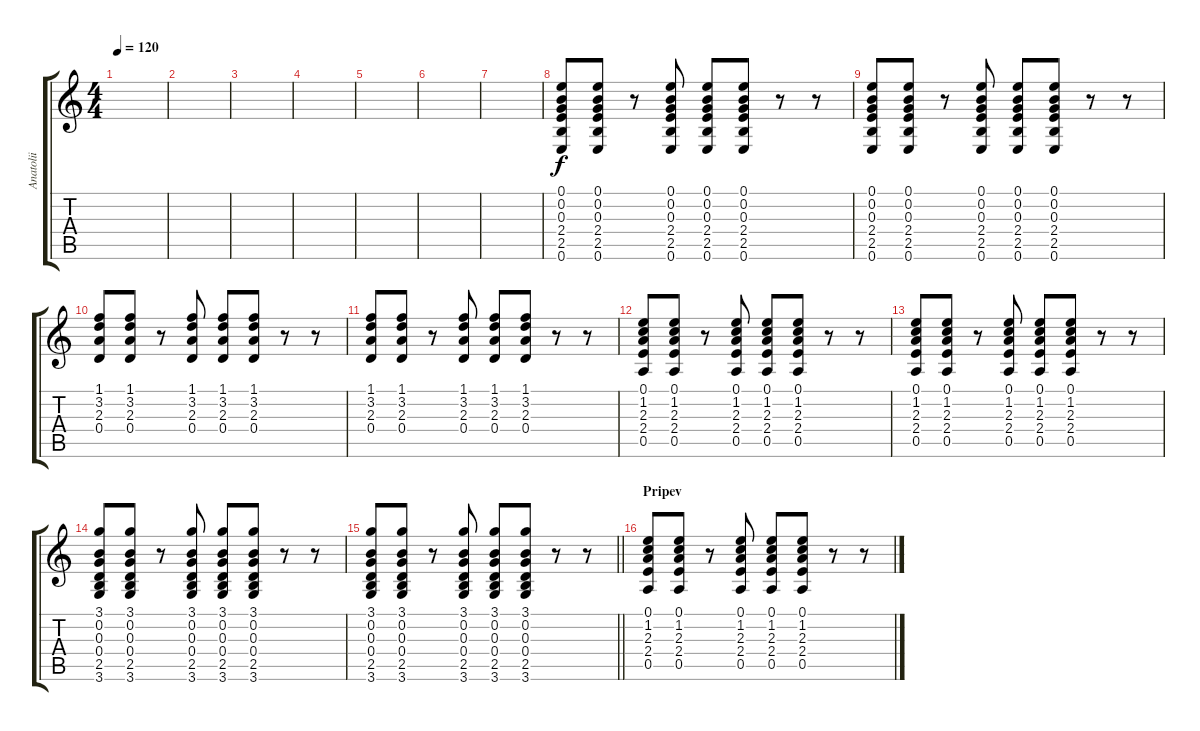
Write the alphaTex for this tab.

\track ("Anatolii" "Anatolii") {instrument acousticguitarsteel}
\staff {score tabs}
\tuning (E4 B3 G3 D3 A2 E2) {hide}
\ts (4 4)
\tempo 120
\clef g2
\ks c
|
|
|
|
|
|
|
(0.1 0.2 0.3 2.4 2.5 0.6).8 (0.1 0.2 0.3 2.4 2.5 0.6).8 r.8 (0.1 0.2 0.3 2.4 2.5 0.6).8 (0.1 0.2 0.3 2.4 2.5 0.6).8 (0.1 0.2 0.3 2.4 2.5 0.6).8 r.8 r.8 |
(0.1 0.2 0.3 2.4 2.5 0.6).8 (0.1 0.2 0.3 2.4 2.5 0.6).8 r.8 (0.1 0.2 0.3 2.4 2.5 0.6).8 (0.1 0.2 0.3 2.4 2.5 0.6).8 (0.1 0.2 0.3 2.4 2.5 0.6).8 r.8 r.8 |
(1.1 3.2 2.3 0.4).8 (1.1 3.2 2.3 0.4).8 r.8 (1.1 3.2 2.3 0.4).8 (1.1 3.2 2.3 0.4).8 (1.1 3.2 2.3 0.4).8 r.8 r.8 |
(1.1 3.2 2.3 0.4).8 (1.1 3.2 2.3 0.4).8 r.8 (1.1 3.2 2.3 0.4).8 (1.1 3.2 2.3 0.4).8 (1.1 3.2 2.3 0.4).8 r.8 r.8 |
(0.1 1.2 2.3 2.4 0.5).8 (0.1 1.2 2.3 2.4 0.5).8 r.8 (0.1 1.2 2.3 2.4 0.5).8 (0.1 1.2 2.3 2.4 0.5).8 (0.1 1.2 2.3 2.4 0.5).8 r.8 r.8 |
(0.1 1.2 2.3 2.4 0.5).8 (0.1 1.2 2.3 2.4 0.5).8 r.8 (0.1 1.2 2.3 2.4 0.5).8 (0.1 1.2 2.3 2.4 0.5).8 (0.1 1.2 2.3 2.4 0.5).8 r.8 r.8 |
(3.1 0.2 0.3 0.4 2.5 3.6).8 (3.1 0.2 0.3 0.4 2.5 3.6).8 r.8 (3.1 0.2 0.3 0.4 2.5 3.6).8 (3.1 0.2 0.3 0.4 2.5 3.6).8 (3.1 0.2 0.3 0.4 2.5 3.6).8 r.8 r.8 |
\barLineRight lightlight
(3.1 0.2 0.3 0.4 2.5 3.6).8 (3.1 0.2 0.3 0.4 2.5 3.6).8 r.8 (3.1 0.2 0.3 0.4 2.5 3.6).8 (3.1 0.2 0.3 0.4 2.5 3.6).8 (3.1 0.2 0.3 0.4 2.5 3.6).8 r.8 r.8 |
\section ("" "Pripev")
(0.1 1.2 2.3 2.4 0.5).8 (0.1 1.2 2.3 2.4 0.5).8 r.8 (0.1 1.2 2.3 2.4 0.5).8 (0.1 1.2 2.3 2.4 0.5).8 (0.1 1.2 2.3 2.4 0.5).8 r.8 r.8
